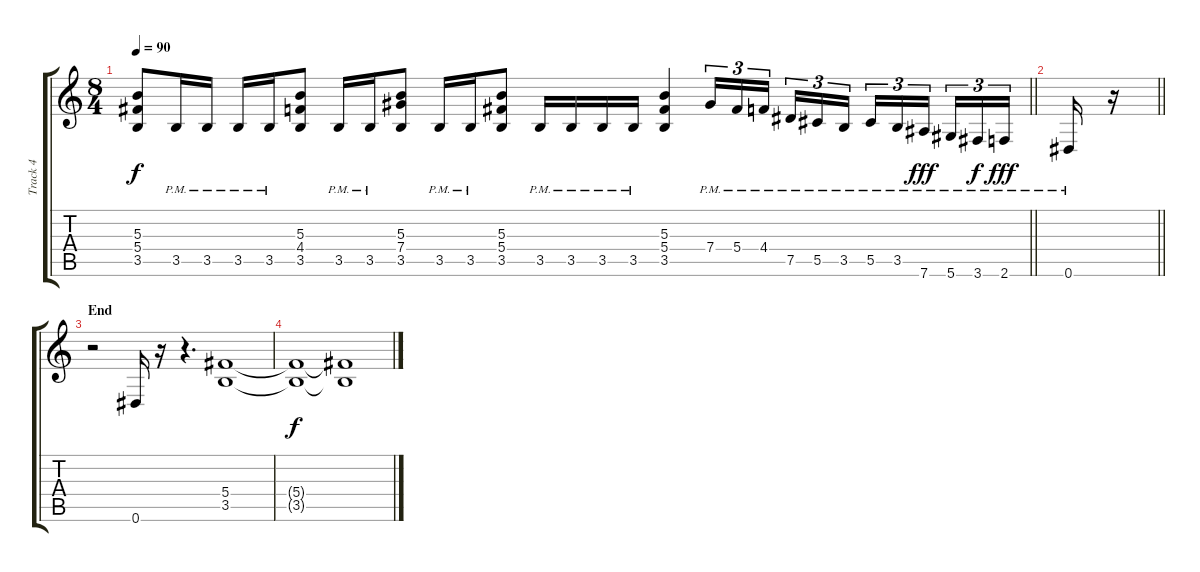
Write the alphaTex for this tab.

\track ("Track 4" "Track 4") {instrument overdrivenguitar}
\staff {score tabs}
\tuning (Eb4 Bb3 Gb3 Db3 Ab2 Eb2) {hide}
\ts (8 4)
\tempo 90
\clef g2
\barLineRight lightlight
\ks c
(5.3 5.4 3.5).8{dy f} 3.5{pm}.16 3.5{pm}.16 3.5{pm}.16 3.5{pm}.16 (5.3 4.4 3.5).8 3.5{pm}.16 3.5{pm}.16 (5.3 7.4 3.5).8 3.5{pm}.16 3.5{pm}.16 (5.3 5.4 3.5).8 3.5{pm}.16 3.5{pm}.16 3.5{pm}.16 3.5{pm}.16 (5.3 5.4 3.5).4 7.4{pm}.16{tu (3 2)} 5.4{pm}.16{tu (3 2)} 4.4{pm}.16{tu (3 2) beam splitsecondary} 7.5{pm}.16{tu (3 2)} 5.5{pm}.16{tu (3 2)} 3.5{pm}.16{tu (3 2)} 5.5{pm}.16{tu (3 2)} 3.5{pm}.16{tu (3 2)} 7.6{pm}.16{tu (3 2) dy fff beam splitsecondary} 5.6{pm}.16{tu (3 2)} 3.6{pm}.16{tu (3 2) dy f} 2.6{pm}.16{tu (3 2) dy fff} |
\barLineRight lightlight
0.6{pm}.16 r.16 |
\section ("" "End")
r.2 0.6.16 r.16 r.4{d} (5.4 3.5).1 |
(5.4{t} 3.5{t}).1{dy f} (5.4{t} 3.5{t}).1
